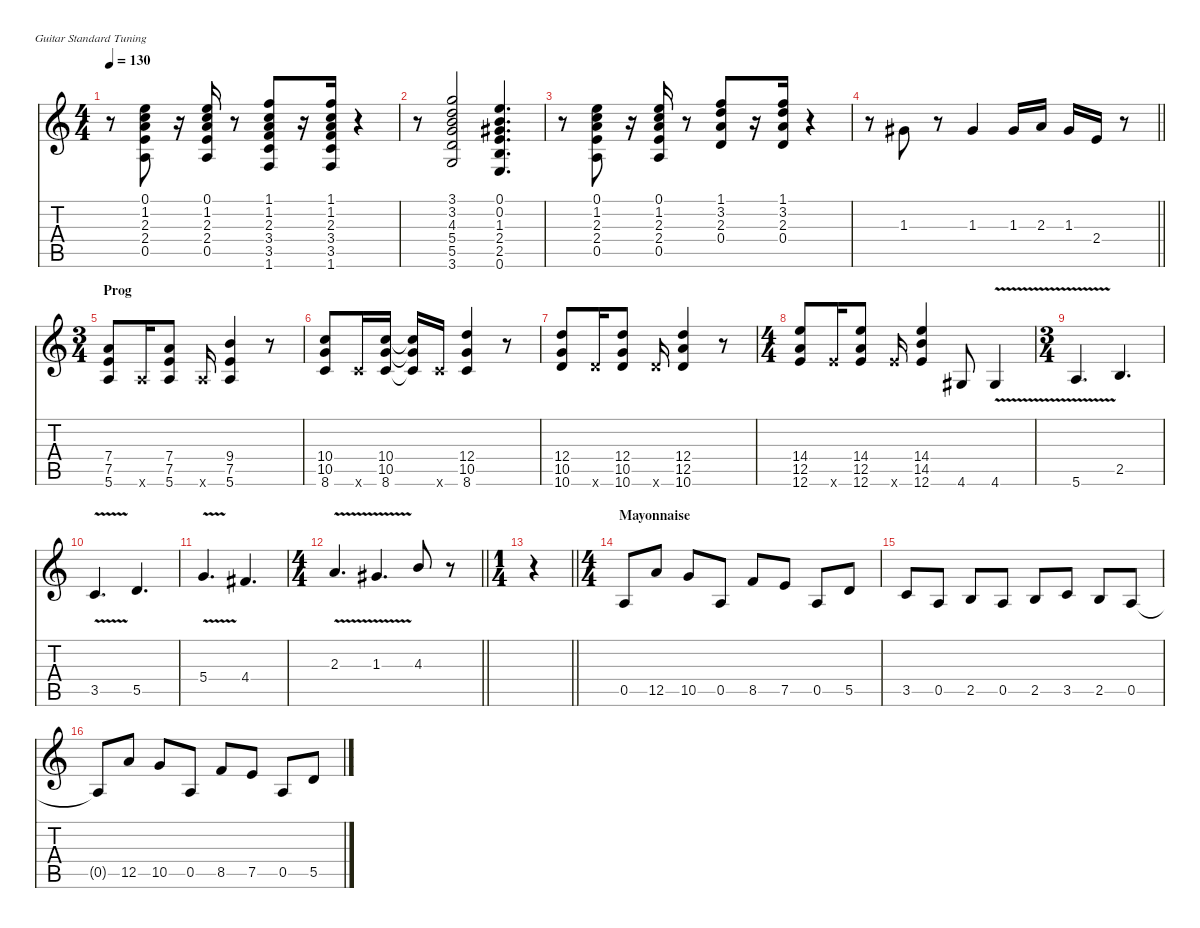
\defaultSystemsLayout 4
\hideDynamics
\bracketExtendMode nobrackets
\track ("Sylvain" " ") {instrument distortionguitar}
\staff {score tabs}
\tuning (E4 B3 G3 D3 A2 E2)
\voice
\ts (4 4)
\tempo 130
\clef g2
\ks c
r.8{dy f beam Down} (0.5 2.4 2.3 1.2 0.1).8{dy mf beam Up} r.16{beam Up} (0.5 2.4 2.3 1.2 0.1).16{beam Up} r.8{beam Up} (1.6 3.5 3.4 2.3 1.2 1.1).8{beam Up} r.16{beam Up} (1.6 3.5 3.4 2.3 1.2 1.1).16{beam Up} r.4{beam Up} |
r.8{beam Down} (3.6 5.5 5.4 4.3 3.2 3.1).2{beam Up} (0.6 2.5 2.4 1.3{acc #} 0.2 0.1).4{d beam Up} |
r.8{beam Down} (0.5 2.4 2.3 1.2 0.1).8{beam Up} r.16{beam Up} (0.5 2.4 2.3 1.2 0.1).16{beam Up} r.8{beam Up} (0.4 2.3 3.2 1.1).8{beam Up} r.16{beam Up} (0.4 2.3 3.2 1.1).16{beam Up} r.4{beam Up} |
\barLineRight lightlight
r.8{beam Down} 1.3{acc #}.8{dy f beam Up} r.8{beam Up} 1.3{acc #}.4{beam Up} 1.3{acc #}.16{beam Up} 2.3.16{beam Up} 1.3{acc #}.16{beam Up} 2.4.16{beam Up} r.8{beam Up} |
\ts (3 4)
\beaming (8 2 2 2)
\section ("" "Prog")
(7.4 7.5 5.6).8{instrument distortionguitar beam Up} 5.6{x}.16{beam Up} (7.4 7.5 5.6).8{beam Up} 5.6{x}.16{beam Up} (9.4 7.5 5.6).4{beam Up} r.8{beam Up} |
(10.4 10.5 8.6).8{beam Up} 8.6{x}.16{beam Up} (10.4 10.5 8.6).16{beam Up} (10.4{t} 10.5{t} 8.6{t}).16{beam Up} 8.6{x}.16{beam Up} (12.4 10.5 8.6).4{beam Up} r.8{beam Up} |
(12.4 10.5 10.6).8{beam Up} 10.6{x}.16{beam Up} (12.4 10.5 10.6).8{beam Up} 10.6{x}.16{beam Up} (12.4 12.5 10.6).4{beam Up} r.8{beam Up} |
\ts (4 4)
\beaming (8 2 2 2 2)
(14.4 12.5 12.6).8{beam Up} 12.6{x}.16{beam Up} (14.4 12.5 12.6).8{beam Up} 12.6{x}.16{beam Up} (14.4 14.5 12.6).4{beam Up} 4.6{acc #}.8{beam Up} 4.6{v acc #}.4{beam Up} |
\ts (3 4)
\beaming (8 2 2 2)
5.6{v}.4{d beam Up} 2.5.4{d beam Up} |
3.5{v}.4{d beam Up} 5.5.4{d beam Up} |
\beaming (8 6 4)
5.4{v}.4{d beam Up} 4.4{acc #}.4{d beam Up} |
\ts (4 4)
\beaming (8 6 4)
\barLineRight lightlight
2.3{v}.4{d beam Up} 1.3{v acc #}.4{d beam Up} 4.3.8{beam Up} r.8{beam Up} |
\ts (1 4)
\beaming (8 2)
\barLineRight lightlight
r.4{beam Up} |
\ts (4 4)
\beaming (8 2 2 2 2)
\section ("" "Mayonnaise")
0.5.8{beam Up} 12.5.8{beam Up} 10.5.8{beam Up} 0.5.8{beam Up} 8.5.8{beam Up} 7.5.8{beam Up} 0.5.8{beam Up} 5.5.8{beam Up} |
3.5.8{beam Up} 0.5.8{beam Up} 2.5.8{beam Up} 0.5.8{beam Up} 2.5.8{beam Up} 3.5.8{beam Up} 2.5.8{beam Up} 0.5.8{beam Up} |
0.5{t}.8{beam Up} 12.5.8{beam Up} 10.5.8{beam Up} 0.5.8{beam Up} 8.5.8{beam Up} 7.5.8{beam Up} 0.5.8{beam Up} 5.5.8{beam Up}
\voice
\clef g2
\ottava regular
\simile none
\ks c
|
|
|
\barLineRight lightlight
|
|
|
|
|
|
|
|
\barLineRight lightlight
|
\barLineRight lightlight
r.4{dy mf beam Down} |
|
|
